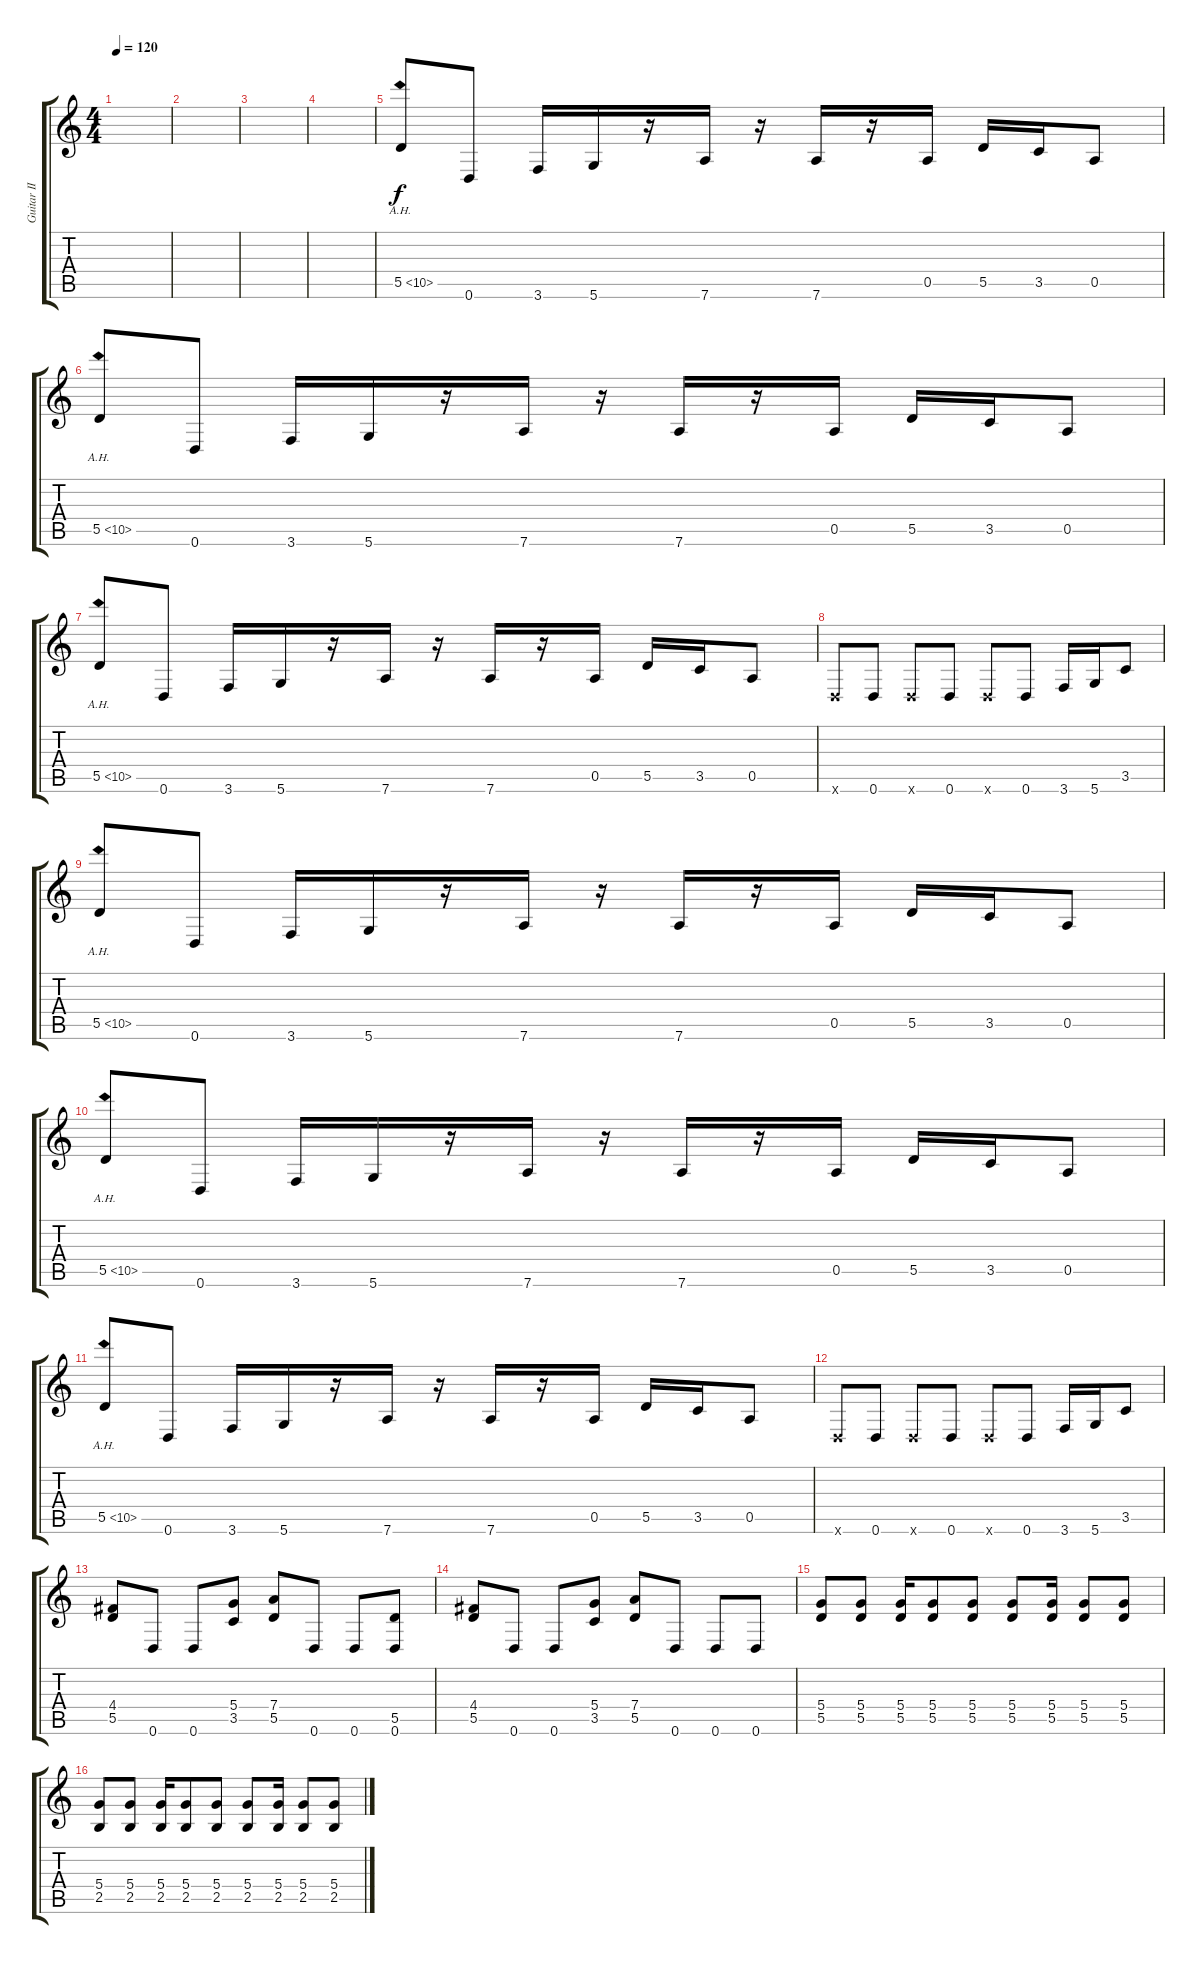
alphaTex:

\track ("Guitar II" "Guitar II") {instrument overdrivenguitar}
\staff {score tabs}
\tuning (E4 B3 G3 D3 A2 D2) {hide}
\ts (4 4)
\tempo 120
\clef g2
\ks c
|
|
|
|
5.5{ah 5}.8 0.6.8 3.6.16 5.6.16 r.16 7.6.16 r.16 7.6.16 r.16 0.5.16 5.5.16 3.5.16 0.5.8 |
5.5{ah 5}.8 0.6.8 3.6.16 5.6.16 r.16 7.6.16 r.16 7.6.16 r.16 0.5.16 5.5.16 3.5.16 0.5.8 |
5.5{ah 5}.8 0.6.8 3.6.16 5.6.16 r.16 7.6.16 r.16 7.6.16 r.16 0.5.16 5.5.16 3.5.16 0.5.8 |
0.6{x}.8 0.6.8 0.6{x}.8 0.6.8 0.6{x}.8 0.6.8 3.6.16 5.6.16 3.5.8 |
5.5{ah 5}.8 0.6.8 3.6.16 5.6.16 r.16 7.6.16 r.16 7.6.16 r.16 0.5.16 5.5.16 3.5.16 0.5.8 |
5.5{ah 5}.8 0.6.8 3.6.16 5.6.16 r.16 7.6.16 r.16 7.6.16 r.16 0.5.16 5.5.16 3.5.16 0.5.8 |
5.5{ah 5}.8 0.6.8 3.6.16 5.6.16 r.16 7.6.16 r.16 7.6.16 r.16 0.5.16 5.5.16 3.5.16 0.5.8 |
0.6{x}.8 0.6.8 0.6{x}.8 0.6.8 0.6{x}.8 0.6.8 3.6.16 5.6.16 3.5.8 |
(4.4 5.5).8 0.6.8 0.6.8 (5.4 3.5).8 (7.4 5.5).8 0.6.8 0.6.8 (5.5 0.6).8 |
(4.4 5.5).8 0.6.8 0.6.8 (5.4 3.5).8 (7.4 5.5).8 0.6.8 0.6.8 0.6.8 |
(5.4 5.5).8 (5.4 5.5).8 (5.4 5.5).16 (5.4 5.5).8 (5.4 5.5).8 (5.4 5.5).8 (5.4 5.5).16 (5.4 5.5).8 (5.4 5.5).8 |
(5.4 2.5).8 (5.4 2.5).8 (5.4 2.5).16 (5.4 2.5).8 (5.4 2.5).8 (5.4 2.5).8 (5.4 2.5).16 (5.4 2.5).8 (5.4 2.5).8
